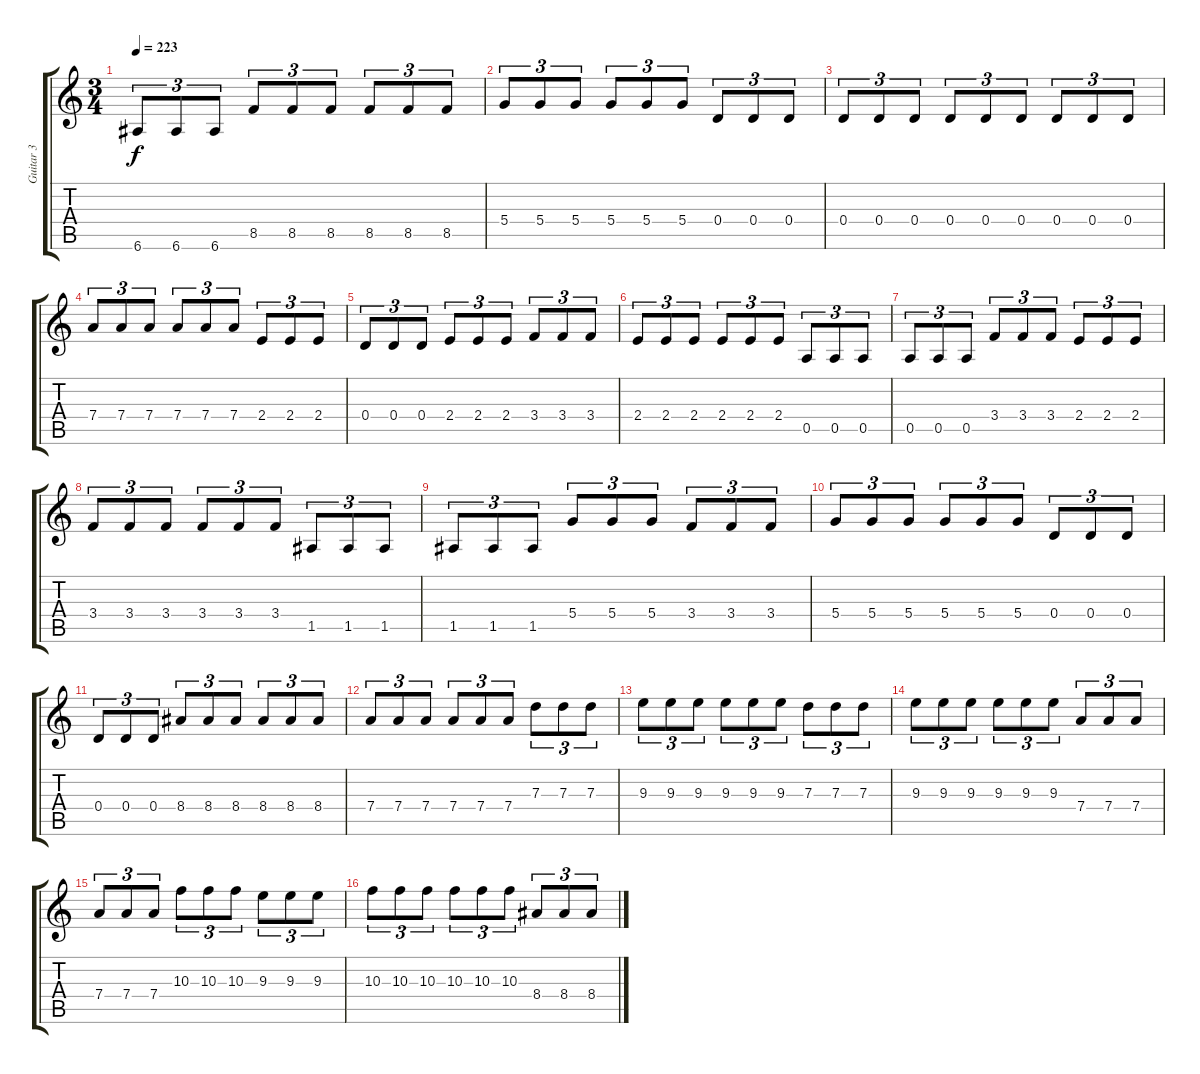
\track ("Guitar 3" "Guitar 3") {instrument distortionguitar}
\staff {score tabs}
\tuning (E4 B3 G3 D3 A2 E2) {hide}
\ts (3 4)
\tempo 223
\clef g2
\ks c
6.6.8{tu (3 2) dy f} 6.6.8{tu (3 2)} 6.6.8{tu (3 2)} 8.5.8{tu (3 2)} 8.5.8{tu (3 2)} 8.5.8{tu (3 2)} 8.5.8{tu (3 2)} 8.5.8{tu (3 2)} 8.5.8{tu (3 2)} |
5.4.8{tu (3 2)} 5.4.8{tu (3 2)} 5.4.8{tu (3 2)} 5.4.8{tu (3 2)} 5.4.8{tu (3 2)} 5.4.8{tu (3 2)} 0.4.8{tu (3 2)} 0.4.8{tu (3 2)} 0.4.8{tu (3 2)} |
0.4.8{tu (3 2)} 0.4.8{tu (3 2)} 0.4.8{tu (3 2)} 0.4.8{tu (3 2)} 0.4.8{tu (3 2)} 0.4.8{tu (3 2)} 0.4.8{tu (3 2)} 0.4.8{tu (3 2)} 0.4.8{tu (3 2)} |
7.4.8{tu (3 2)} 7.4.8{tu (3 2)} 7.4.8{tu (3 2)} 7.4.8{tu (3 2)} 7.4.8{tu (3 2)} 7.4.8{tu (3 2)} 2.4.8{tu (3 2)} 2.4.8{tu (3 2)} 2.4.8{tu (3 2)} |
0.4.8{tu (3 2)} 0.4.8{tu (3 2)} 0.4.8{tu (3 2)} 2.4.8{tu (3 2)} 2.4.8{tu (3 2)} 2.4.8{tu (3 2)} 3.4.8{tu (3 2)} 3.4.8{tu (3 2)} 3.4.8{tu (3 2)} |
2.4.8{tu (3 2)} 2.4.8{tu (3 2)} 2.4.8{tu (3 2)} 2.4.8{tu (3 2)} 2.4.8{tu (3 2)} 2.4.8{tu (3 2)} 0.5.8{tu (3 2)} 0.5.8{tu (3 2)} 0.5.8{tu (3 2)} |
0.5.8{tu (3 2)} 0.5.8{tu (3 2)} 0.5.8{tu (3 2)} 3.4.8{tu (3 2)} 3.4.8{tu (3 2)} 3.4.8{tu (3 2)} 2.4.8{tu (3 2)} 2.4.8{tu (3 2)} 2.4.8{tu (3 2)} |
3.4.8{tu (3 2)} 3.4.8{tu (3 2)} 3.4.8{tu (3 2)} 3.4.8{tu (3 2)} 3.4.8{tu (3 2)} 3.4.8{tu (3 2)} 1.5.8{tu (3 2)} 1.5.8{tu (3 2)} 1.5.8{tu (3 2)} |
1.5.8{tu (3 2)} 1.5.8{tu (3 2)} 1.5.8{tu (3 2)} 5.4.8{tu (3 2)} 5.4.8{tu (3 2)} 5.4.8{tu (3 2)} 3.4.8{tu (3 2)} 3.4.8{tu (3 2)} 3.4.8{tu (3 2)} |
5.4.8{tu (3 2)} 5.4.8{tu (3 2)} 5.4.8{tu (3 2)} 5.4.8{tu (3 2)} 5.4.8{tu (3 2)} 5.4.8{tu (3 2)} 0.4.8{tu (3 2)} 0.4.8{tu (3 2)} 0.4.8{tu (3 2)} |
0.4.8{tu (3 2)} 0.4.8{tu (3 2)} 0.4.8{tu (3 2)} 8.4.8{tu (3 2)} 8.4.8{tu (3 2)} 8.4.8{tu (3 2)} 8.4.8{tu (3 2)} 8.4.8{tu (3 2)} 8.4.8{tu (3 2)} |
7.4.8{tu (3 2)} 7.4.8{tu (3 2)} 7.4.8{tu (3 2)} 7.4.8{tu (3 2)} 7.4.8{tu (3 2)} 7.4.8{tu (3 2)} 7.3.8{tu (3 2)} 7.3.8{tu (3 2)} 7.3.8{tu (3 2)} |
9.3.8{tu (3 2)} 9.3.8{tu (3 2)} 9.3.8{tu (3 2)} 9.3.8{tu (3 2)} 9.3.8{tu (3 2)} 9.3.8{tu (3 2)} 7.3.8{tu (3 2)} 7.3.8{tu (3 2)} 7.3.8{tu (3 2)} |
9.3.8{tu (3 2)} 9.3.8{tu (3 2)} 9.3.8{tu (3 2)} 9.3.8{tu (3 2)} 9.3.8{tu (3 2)} 9.3.8{tu (3 2)} 7.4.8{tu (3 2)} 7.4.8{tu (3 2)} 7.4.8{tu (3 2)} |
7.4.8{tu (3 2)} 7.4.8{tu (3 2)} 7.4.8{tu (3 2)} 10.3.8{tu (3 2)} 10.3.8{tu (3 2)} 10.3.8{tu (3 2)} 9.3.8{tu (3 2)} 9.3.8{tu (3 2)} 9.3.8{tu (3 2)} |
10.3.8{tu (3 2)} 10.3.8{tu (3 2)} 10.3.8{tu (3 2)} 10.3.8{tu (3 2)} 10.3.8{tu (3 2)} 10.3.8{tu (3 2)} 8.4.8{tu (3 2)} 8.4.8{tu (3 2)} 8.4.8{tu (3 2)}
